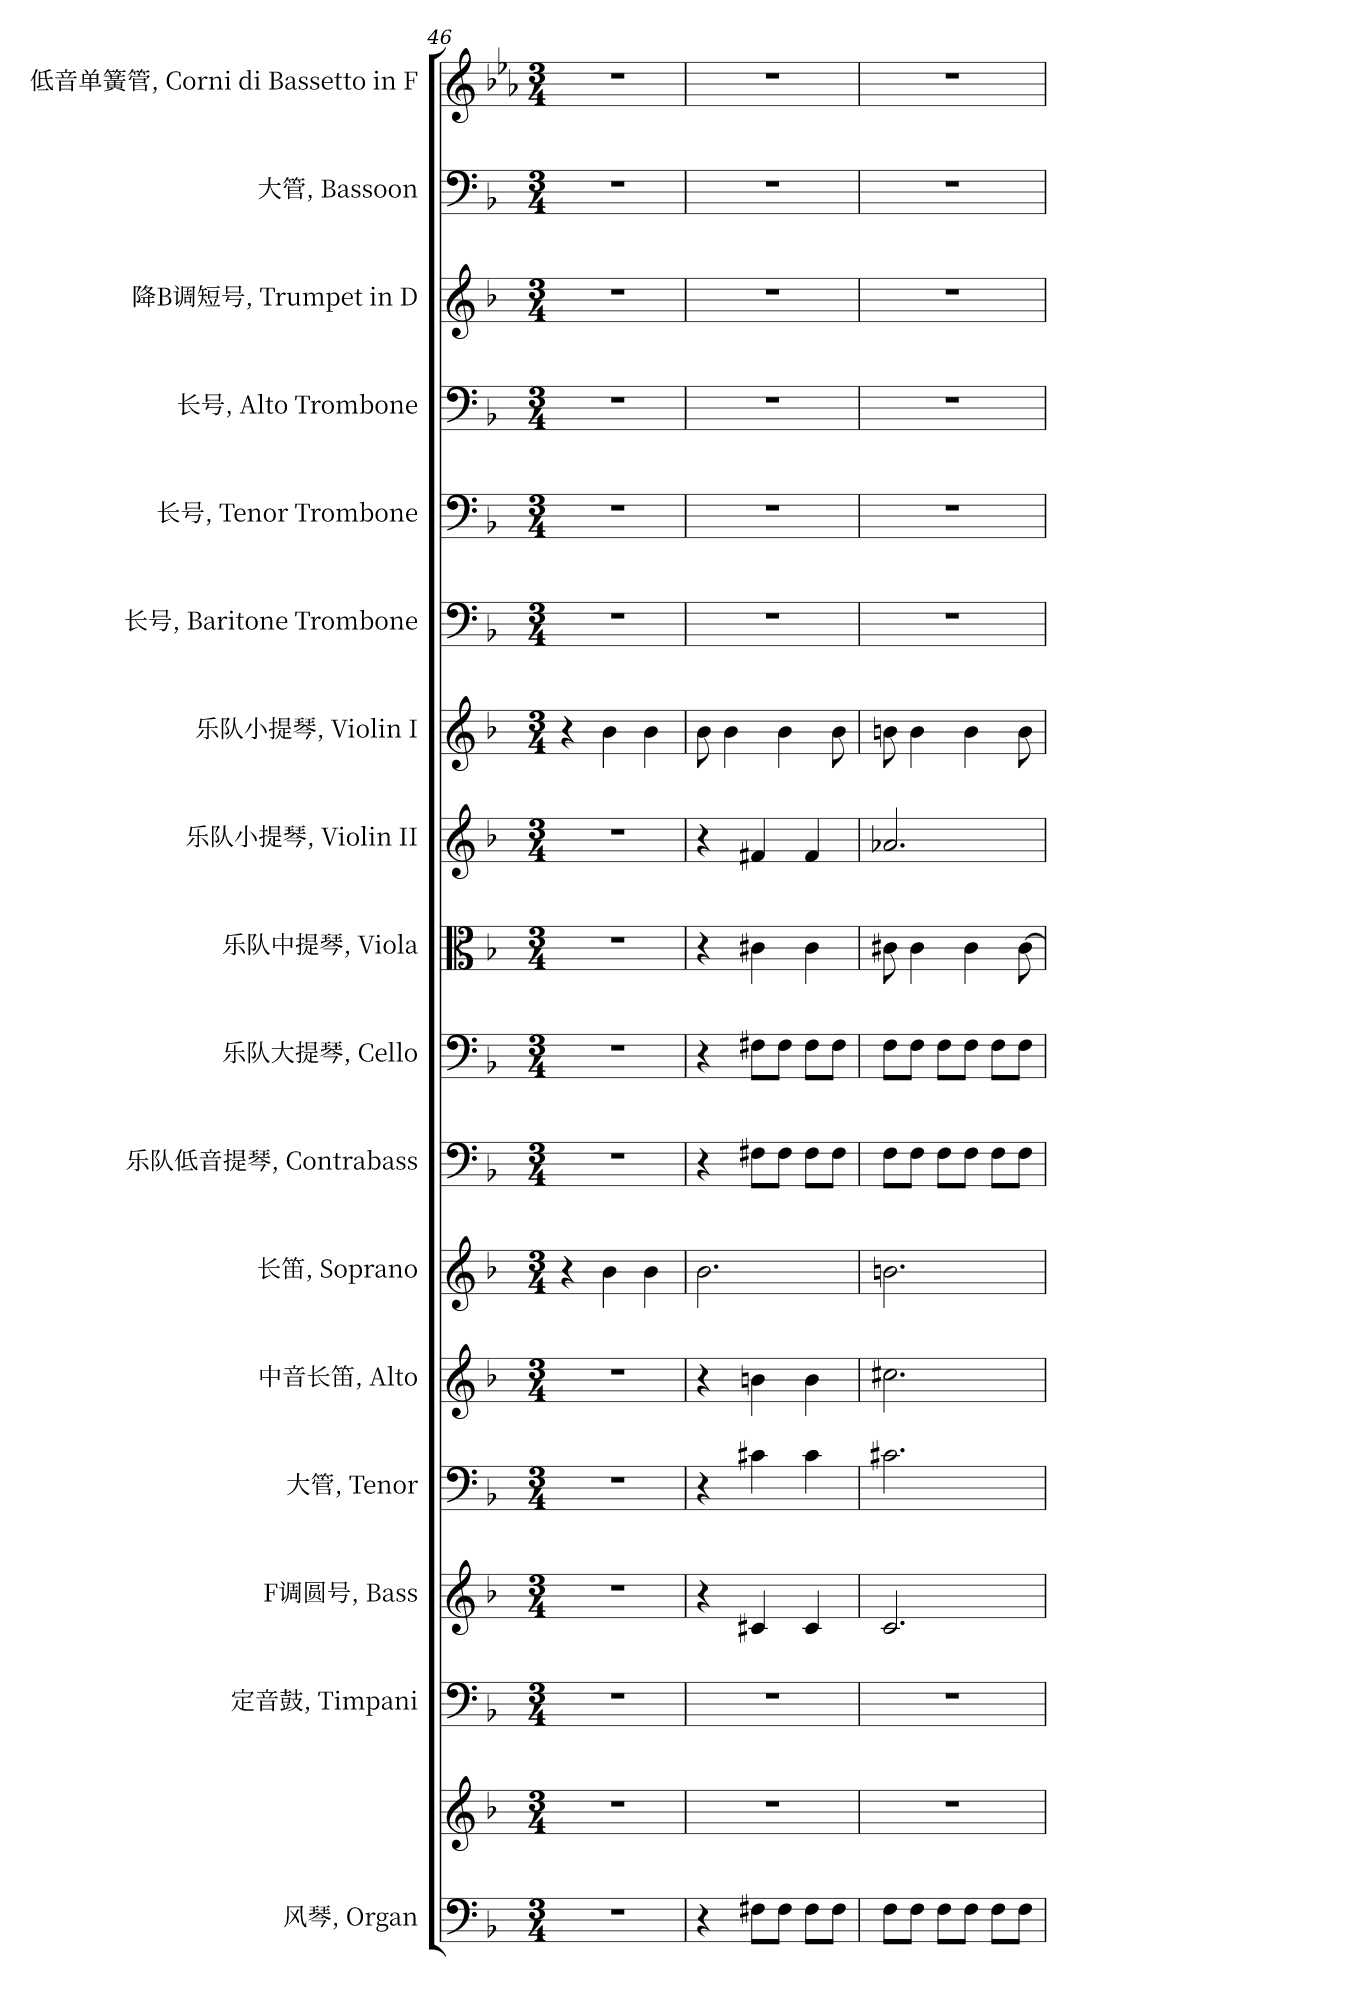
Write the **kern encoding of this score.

**kern	**kern	**kern	**kern	**kern	**kern	**kern	**kern	**kern	**kern	**kern	**kern	**kern	**kern	**kern	**kern	**kern	**kern
*part17	*part17	*part16	*part15	*part14	*part13	*part12	*part11	*part10	*part9	*part8	*part7	*part6	*part5	*part4	*part3	*part2	*part1
*staff18	*staff17	*staff16	*staff15	*staff14	*staff13	*staff12	*staff11	*staff10	*staff9	*staff8	*staff7	*staff6	*staff5	*staff4	*staff3	*staff2	*staff1
*I"风琴, Organ	*	*I"定音鼓, Timpani	*I"F调圆号, Bass	*I"大管, Tenor	*I"中音长笛, Alto	*I"长笛, Soprano	*I"乐队低音提琴, Contrabass	*I"乐队大提琴, Cello	*I"乐队中提琴, Viola	*I"乐队小提琴, Violin II	*I"乐队小提琴, Violin I	*I"长号, Baritone Trombone	*I"长号, Tenor Trombone	*I"长号, Alto Trombone	*I"降B调短号, Trumpet in D	*I"大管, Bassoon	*I"低音单簧管, Corni di Bassetto in F
*I'Org.	*	*I'Timp.	*	*	*	*	*I'Cbs.	*	*	*	*	*I'Tbn.	*I'Tbn.	*I'Tbn.	*	*I'Bsn.	*
*clefF4	*clefG2	*clefF4	*clefG2	*clefF4	*clefG2	*clefG2	*clefF4	*clefF4	*clefC3	*clefG2	*clefG2	*clefF4	*clefF4	*clefF4	*clefG2	*clefF4	*clefG2
*	*	*	*ITrd4c7	*	*ITrd3c5	*	*ITrd7c12	*	*	*	*	*	*	*	*ITrd1c2	*	*ITrd8c14
*k[b-]	*k[b-]	*k[b-]	*k[b-e-]	*k[b-]	*k[]	*k[b-]	*k[b-]	*k[b-]	*k[b-]	*k[b-]	*k[b-]	*k[b-]	*k[b-]	*k[b-]	*k[b-e-a-]	*k[b-]	*k[b-e-a-]
*M3/4	*M3/4	*M3/4	*M3/4	*M3/4	*M3/4	*M3/4	*M3/4	*M3/4	*M3/4	*M3/4	*M3/4	*M3/4	*M3/4	*M3/4	*M3/4	*M3/4	*M3/4
=46	=46	=46	=46	=46	=46	=46	=46	=46	=46	=46	=46	=46	=46	=46	=46	=46	=46
2.r	2.r	2.r	2.r	2.r	2.r	4r	2.r	2.r	2.r	2.r	4r	2.r	2.r	2.r	2.r	2.r	2.r
.	.	.	.	.	.	4b-\	.	.	.	.	4b-\	.	.	.	.	.	.
.	.	.	.	.	.	4b-\	.	.	.	.	4b-\	.	.	.	.	.	.
=47	=47	=47	=47	=47	=47	=47	=47	=47	=47	=47	=47	=47	=47	=47	=47	=47	=47
4r	2.r	2.r	4r	4r	4r	2.b-\	4r	4r	4r	4r	8b-\	2.r	2.r	2.r	2.r	2.r	2.r
.	.	.	.	.	.	.	.	.	.	.	4b-\	.	.	.	.	.	.
8F#X\L	.	.	4F#X/	4c#X\	4f#X\	.	8FF#X\L	8F#X\L	4c#X\	4f#X/	.	.	.	.	.	.	.
8F#\J	.	.	.	.	.	.	8FF#\J	8F#\J	.	.	4b-\	.	.	.	.	.	.
8F#\L	.	.	4F#/	4c#\	4f#\	.	8FF#\L	8F#\L	4c#\	4f#/	.	.	.	.	.	.	.
8F#\J	.	.	.	.	.	.	8FF#\J	8F#\J	.	.	8b-\	.	.	.	.	.	.
=48	=48	=48	=48	=48	=48	=48	=48	=48	=48	=48	=48	=48	=48	=48	=48	=48	=48
8F\L	2.r	2.r	2.F/	2.c#X\	2.g#X\	2.bn\	8FF\L	8F\L	8c#X\	2.a-X/	8bn\	2.r	2.r	2.r	2.r	2.r	2.r
8F\J	.	.	.	.	.	.	8FF\J	8F\J	4c#\	.	4b\	.	.	.	.	.	.
8F\L	.	.	.	.	.	.	8FF\L	8F\L	.	.	.	.	.	.	.	.	.
8F\J	.	.	.	.	.	.	8FF\J	8F\J	4c#\	.	4b\	.	.	.	.	.	.
8F\L	.	.	.	.	.	.	8FF\L	8F\L	.	.	.	.	.	.	.	.	.
8F\J	.	.	.	.	.	.	8FF\J	8F\J	[8c#\	.	8b\	.	.	.	.	.	.
=	=	=	=	=	=	=	=	=	=	=	=	=	=	=	=	=	=
*-	*-	*-	*-	*-	*-	*-	*-	*-	*-	*-	*-	*-	*-	*-	*-	*-	*-
